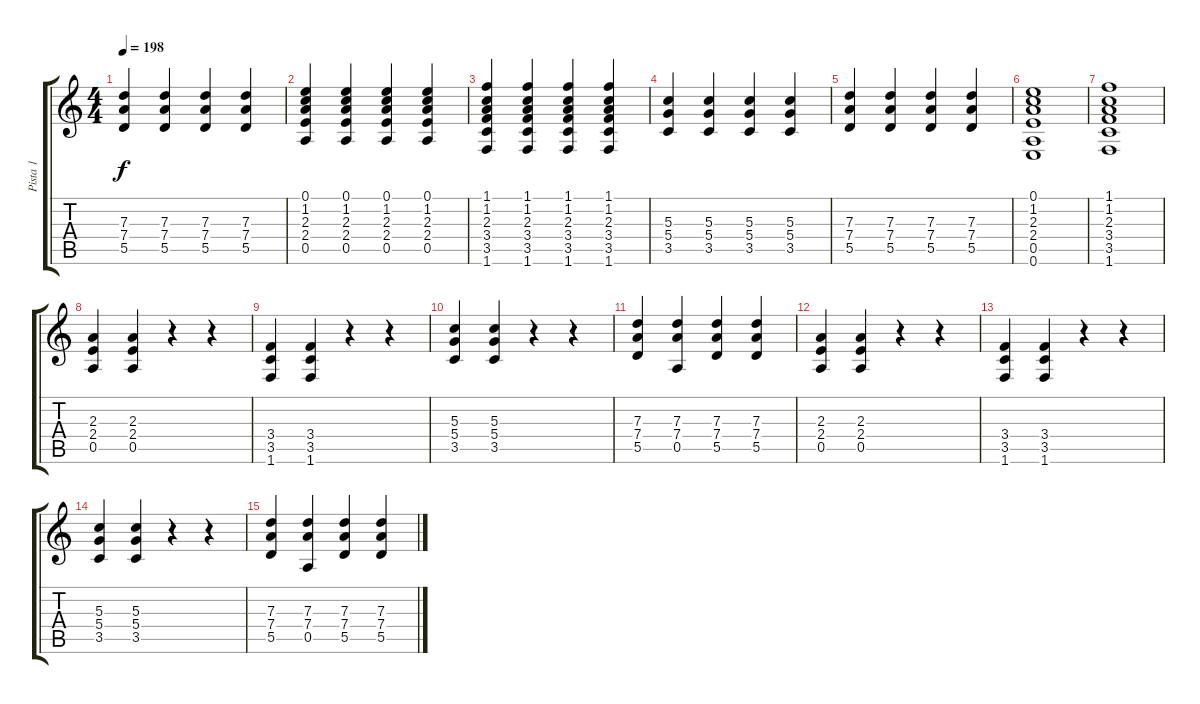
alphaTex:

\track ("Pista 1" "Pista 1") {instrument overdrivenguitar}
\staff {score tabs}
\tuning (E4 B3 G3 D3 A2 E2) {hide}
\ts (4 4)
\tempo 198
\clef g2
\ks c
(7.3 7.4 5.5).4{dy f} (7.3 7.4 5.5).4 (7.3 7.4 5.5).4 (7.3 7.4 5.5).4 |
(0.1 1.2 2.3 2.4 0.5).4 (0.1 1.2 2.3 2.4 0.5).4 (0.1 1.2 2.3 2.4 0.5).4 (0.1 1.2 2.3 2.4 0.5).4 |
(1.1 1.2 2.3 3.4 3.5 1.6).4 (1.1 1.2 2.3 3.4 3.5 1.6).4 (1.1 1.2 2.3 3.4 3.5 1.6).4 (1.1 1.2 2.3 3.4 3.5 1.6).4 |
(5.3 5.4 3.5).4 (5.3 5.4 3.5).4 (5.3 5.4 3.5).4 (5.3 5.4 3.5).4 |
(7.3 7.4 5.5).4 (7.3 7.4 5.5).4 (7.3 7.4 5.5).4 (7.3 7.4 5.5).4 |
(0.1 1.2 2.3 2.4 0.5 0.6).1{instrument electricguitarclean} |
(1.1 1.2 2.3 3.4 3.5 1.6).1 |
(2.3 2.4 0.5).4{instrument overdrivenguitar} (2.3 2.4 0.5).4 r.4 r.4 |
(3.4 3.5 1.6).4 (3.4 3.5 1.6).4 r.4 r.4 |
(5.3 5.4 3.5).4 (5.3 5.4 3.5).4 r.4 r.4 |
(7.3 7.4 5.5).4 (7.3 7.4 0.5).4 (7.3 7.4 5.5).4 (7.3 7.4 5.5).4 |
(2.3 2.4 0.5).4 (2.3 2.4 0.5).4 r.4 r.4 |
(3.4 3.5 1.6).4 (3.4 3.5 1.6).4 r.4 r.4 |
(5.3 5.4 3.5).4 (5.3 5.4 3.5).4 r.4 r.4 |
(7.3 7.4 5.5).4 (7.3 7.4 0.5).4 (7.3 7.4 5.5).4 (7.3 7.4 5.5).4
